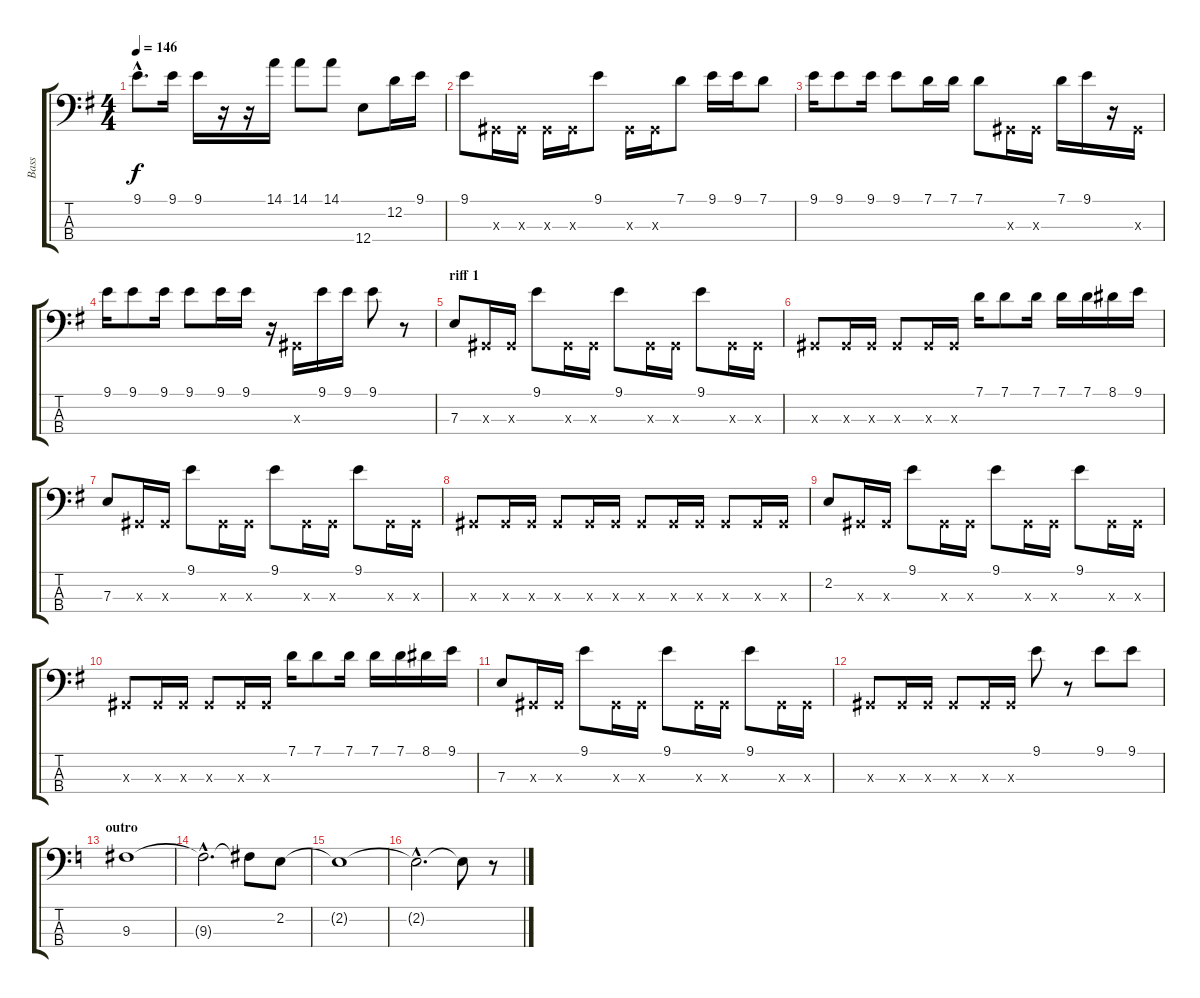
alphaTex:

\track ("Bass" "Bass") {instrument electricbasspick}
\staff {score tabs}
\tuning (G2 D2 A1 E1) {hide}
\ts (4 4)
\tempo 146
\clef f4
\ks g
9.1{hac}.8{d dy f} 9.1.16 9.1.16 r.16 r.16 14.1.16 14.1.8 14.1.8 12.4.8 12.2.16 9.1.16 |
9.1.8 -1.3{x}.16 -1.3{x}.16 -1.3{x}.16 -1.3{x}.16 9.1.8 -1.3{x}.16 -1.3{x}.16 7.1.8 9.1.16 9.1.16 7.1.8 |
9.1.16 9.1.8 9.1.16 9.1.8 7.1.16 7.1.16 7.1.8 -1.3{x}.16 -1.3{x}.16 7.1.16 9.1.16 r.16 -1.3{x}.16 |
9.1.16 9.1.8 9.1.16 9.1.8 9.1.16 9.1.16 r.16 -1.3{x}.16 9.1.16 9.1.16 9.1.8 r.8 |
\section ("" "riff 1")
7.3.8 -1.3{x}.16 -1.3{x}.16 9.1.8 -1.3{x}.16 -1.3{x}.16 9.1.8 -1.3{x}.16 -1.3{x}.16 9.1.8 -1.3{x}.16 -1.3{x}.16 |
-1.3{x}.8 -1.3{x}.16 -1.3{x}.16 -1.3{x}.8 -1.3{x}.16 -1.3{x}.16 7.1.16 7.1.8 7.1.16 7.1.16 7.1.16 8.1.16 9.1.16 |
7.3.8 -1.3{x}.16 -1.3{x}.16 9.1.8 -1.3{x}.16 -1.3{x}.16 9.1.8 -1.3{x}.16 -1.3{x}.16 9.1.8 -1.3{x}.16 -1.3{x}.16 |
-1.3{x}.8 -1.3{x}.16 -1.3{x}.16 -1.3{x}.8 -1.3{x}.16 -1.3{x}.16 -1.3{x}.8 -1.3{x}.16 -1.3{x}.16 -1.3{x}.8 -1.3{x}.16 -1.3{x}.16 |
2.2.8 -1.3{x}.16 -1.3{x}.16 9.1.8 -1.3{x}.16 -1.3{x}.16 9.1.8 -1.3{x}.16 -1.3{x}.16 9.1.8 -1.3{x}.16 -1.3{x}.16 |
-1.3{x}.8 -1.3{x}.16 -1.3{x}.16 -1.3{x}.8 -1.3{x}.16 -1.3{x}.16 7.1.16 7.1.8 7.1.16 7.1.16 7.1.16 8.1.16 9.1.16 |
7.3.8 -1.3{x}.16 -1.3{x}.16 9.1.8 -1.3{x}.16 -1.3{x}.16 9.1.8 -1.3{x}.16 -1.3{x}.16 9.1.8 -1.3{x}.16 -1.3{x}.16 |
-1.3{x}.8 -1.3{x}.16 -1.3{x}.16 -1.3{x}.8 -1.3{x}.16 -1.3{x}.16 9.1.8 r.8 9.1.8 9.1.8 |
\section ("" "outro")
\ks c
9.3.1 |
9.3{hac t}.2{d} 9.3{t}.8 2.2.8 |
2.2{t}.1 |
2.2{hac t}.2{d} 2.2{t}.8 r.8
